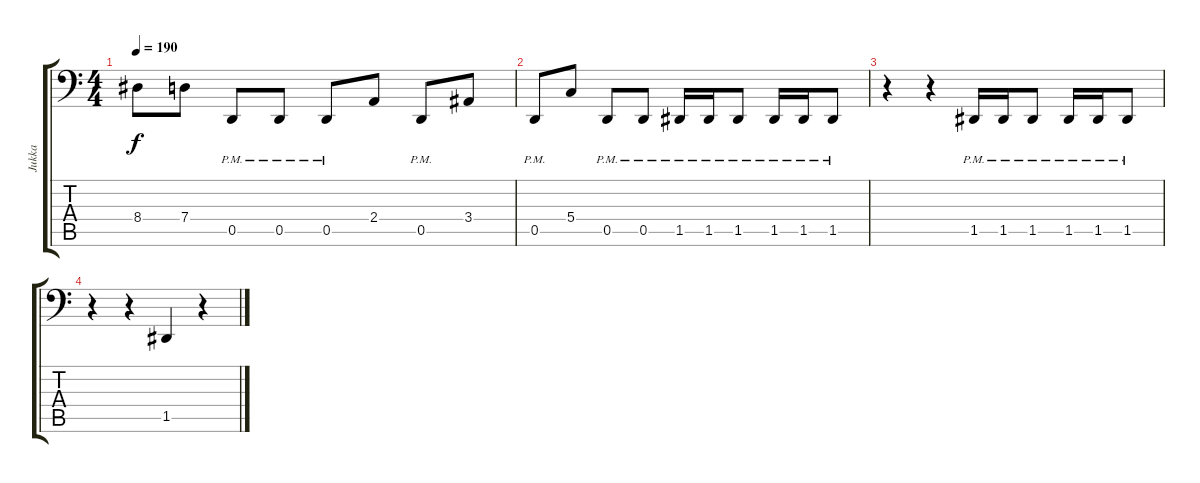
\track ("Jukka" "Jukka") {instrument electricbasspick}
\staff {score tabs}
\tuning (Bb2 F2 C2 G1 D1 A0) {hide}
\ts (4 4)
\tempo 190
\clef f4
\ks c
8.4.8{dy f} 7.4.8 0.5{pm}.8 0.5{pm}.8 0.5{pm}.8 2.4.8 0.5{pm}.8 3.4.8 |
0.5{pm}.8 5.4.8 0.5{pm}.8 0.5{pm}.8 1.5{pm}.16 1.5{pm}.16 1.5{pm}.8 1.5{pm}.16 1.5{pm}.16 1.5{pm}.8 |
r.4 r.4 1.5{pm}.16 1.5{pm}.16 1.5{pm}.8 1.5{pm}.16 1.5{pm}.16 1.5{pm}.8 |
r.4 r.4 1.5.4 r.4
